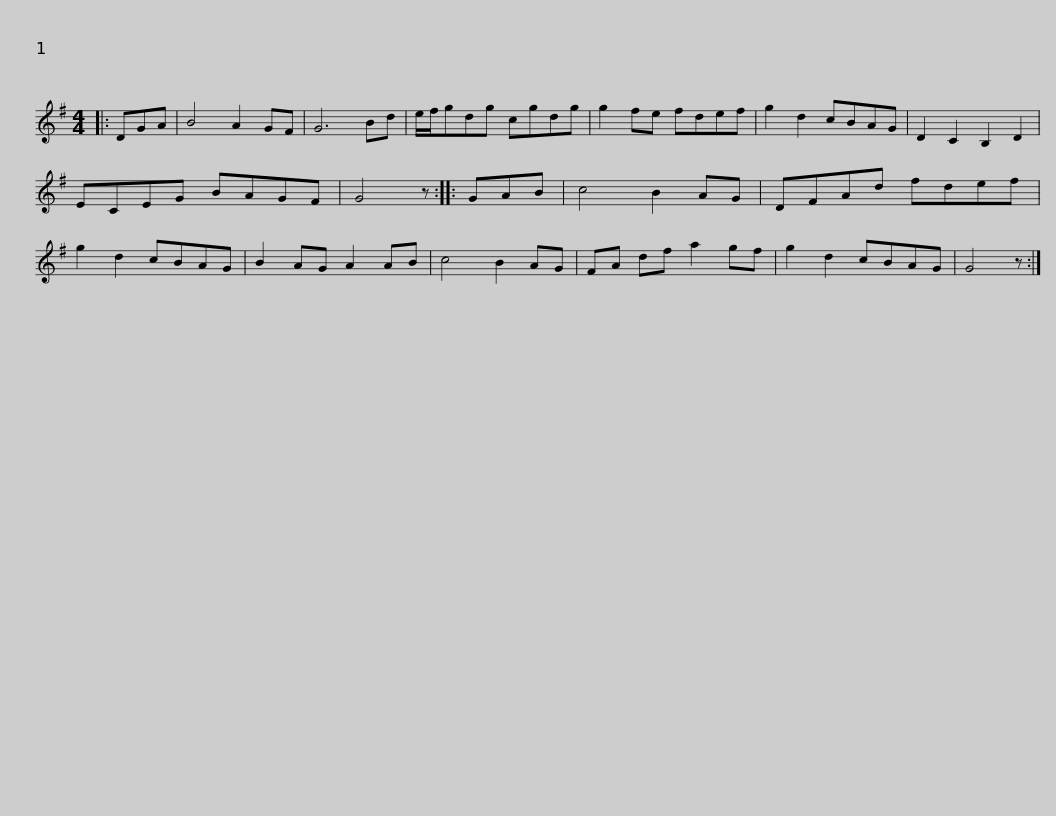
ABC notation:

X:1
L:1/8
M:4/4
I:linebreak $
K:G
V:1 treble
V:1
|: DGA | B4 A2 GF | G6 Bd | e/f/gdg cgdg | g2 fe fdef | %5
 g2 d2 cBAG | D2 C2 B,2 D2 |$ ECEG BAGF | G4 z :: GAB | %10
 c4 B2 AG | DFAd fdef | g2 d2 cBAG | B2 AG A2 AB | c4 B2 AG |$ %15
 FA df a2 gf | g2 d2 cBAG | G4 z :| %18
